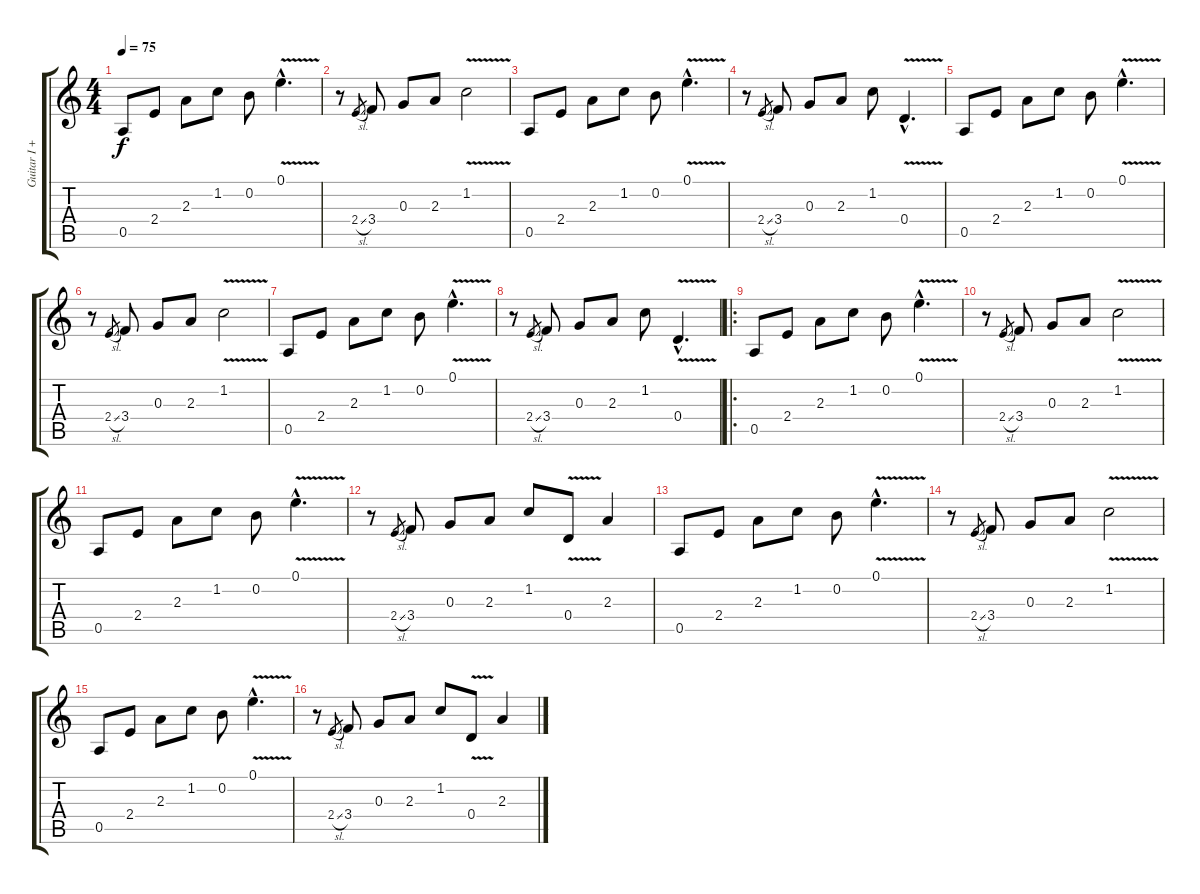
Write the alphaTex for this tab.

\track ("Guitar I + II" "Guitar I +") {instrument acousticguitarsteel}
\staff {score tabs}
\tuning (E4 B3 G3 D3 A2 E2) {hide}
\ts (4 4)
\tempo 75
\clef g2
\ks c
0.5.8{dy f instrument acousticguitarsteel} 2.4.8 2.3.8 1.2.8 0.2.8 0.1{v hac}.4{d} |
r.8 2.4{sl}.8{gr} 3.4.8 0.3.8 2.3.8 1.2{v}.2 |
0.5.8 2.4.8 2.3.8 1.2.8 0.2.8 0.1{v hac}.4{d} |
r.8 2.4{sl}.8{gr} 3.4.8 0.3.8 2.3.8 1.2.8 0.4{v hac}.4{d} |
0.5.8 2.4.8 2.3.8 1.2.8 0.2.8 0.1{v hac}.4{d} |
r.8 2.4{sl}.8{gr} 3.4.8 0.3.8 2.3.8 1.2{v}.2 |
0.5.8 2.4.8 2.3.8 1.2.8 0.2.8 0.1{v hac}.4{d} |
r.8 2.4{sl}.8{gr} 3.4.8 0.3.8 2.3.8 1.2.8 0.4{v hac}.4{d} |
\ro
0.5.8 2.4.8 2.3.8 1.2.8 0.2.8 0.1{v hac}.4{d} |
r.8 2.4{sl}.8{gr} 3.4.8 0.3.8 2.3.8 1.2{v}.2 |
0.5.8 2.4.8 2.3.8 1.2.8 0.2.8 0.1{v hac}.4{d} |
r.8 2.4{sl}.8{gr} 3.4.8 0.3.8 2.3.8 1.2.8 0.4{v}.8 2.3.4 |
0.5.8 2.4.8 2.3.8 1.2.8 0.2.8 0.1{v hac}.4{d} |
r.8 2.4{sl}.8{gr} 3.4.8 0.3.8 2.3.8 1.2{v}.2 |
0.5.8 2.4.8 2.3.8 1.2.8 0.2.8 0.1{v hac}.4{d} |
r.8 2.4{sl}.8{gr} 3.4.8 0.3.8 2.3.8 1.2.8 0.4{v}.8 2.3.4
